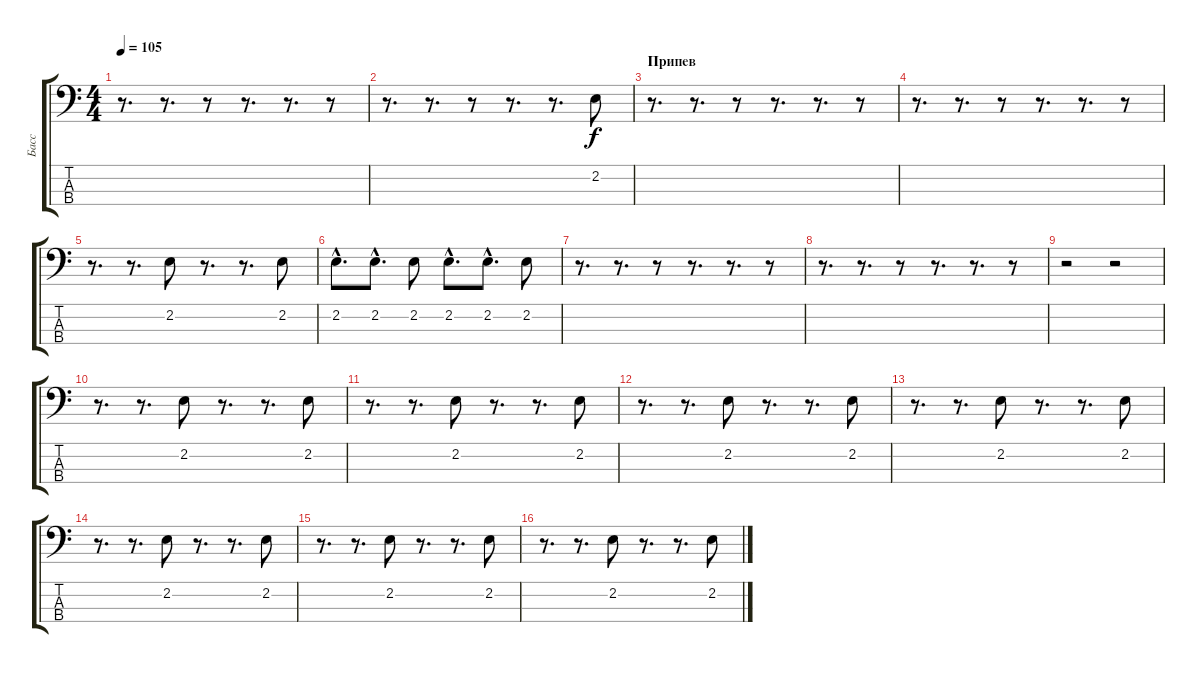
\track ("Басс" "Басс") {instrument electricbassfinger}
\staff {score tabs}
\tuning (G2 D2 A1 E1) {hide}
\ts (4 4)
\tempo 105
\clef f4
\ks c
r.8{d dy f} r.8{d} r.8 r.8{d} r.8{d} r.8 |
r.8{d} r.8{d} r.8 r.8{d} r.8{d} 2.2.8 |
\section ("" "Припев")
r.8{d} r.8{d} r.8 r.8{d} r.8{d} r.8 |
r.8{d} r.8{d} r.8 r.8{d} r.8{d} r.8 |
r.8{d} r.8{d} 2.2.8 r.8{d} r.8{d} 2.2.8 |
2.2{hac}.8{d} 2.2{hac}.8{d} 2.2.8 2.2{hac}.8{d} 2.2{hac}.8{d} 2.2.8 |
r.8{d} r.8{d} r.8 r.8{d} r.8{d} r.8 |
r.8{d} r.8{d} r.8 r.8{d} r.8{d} r.8 |
r.2 r.2 |
r.8{d} r.8{d} 2.2.8 r.8{d} r.8{d} 2.2.8 |
r.8{d} r.8{d} 2.2.8 r.8{d} r.8{d} 2.2.8 |
r.8{d} r.8{d} 2.2.8 r.8{d} r.8{d} 2.2.8 |
r.8{d} r.8{d} 2.2.8 r.8{d} r.8{d} 2.2.8 |
r.8{d} r.8{d} 2.2.8 r.8{d} r.8{d} 2.2.8 |
r.8{d} r.8{d} 2.2.8 r.8{d} r.8{d} 2.2.8 |
r.8{d} r.8{d} 2.2.8 r.8{d} r.8{d} 2.2.8
